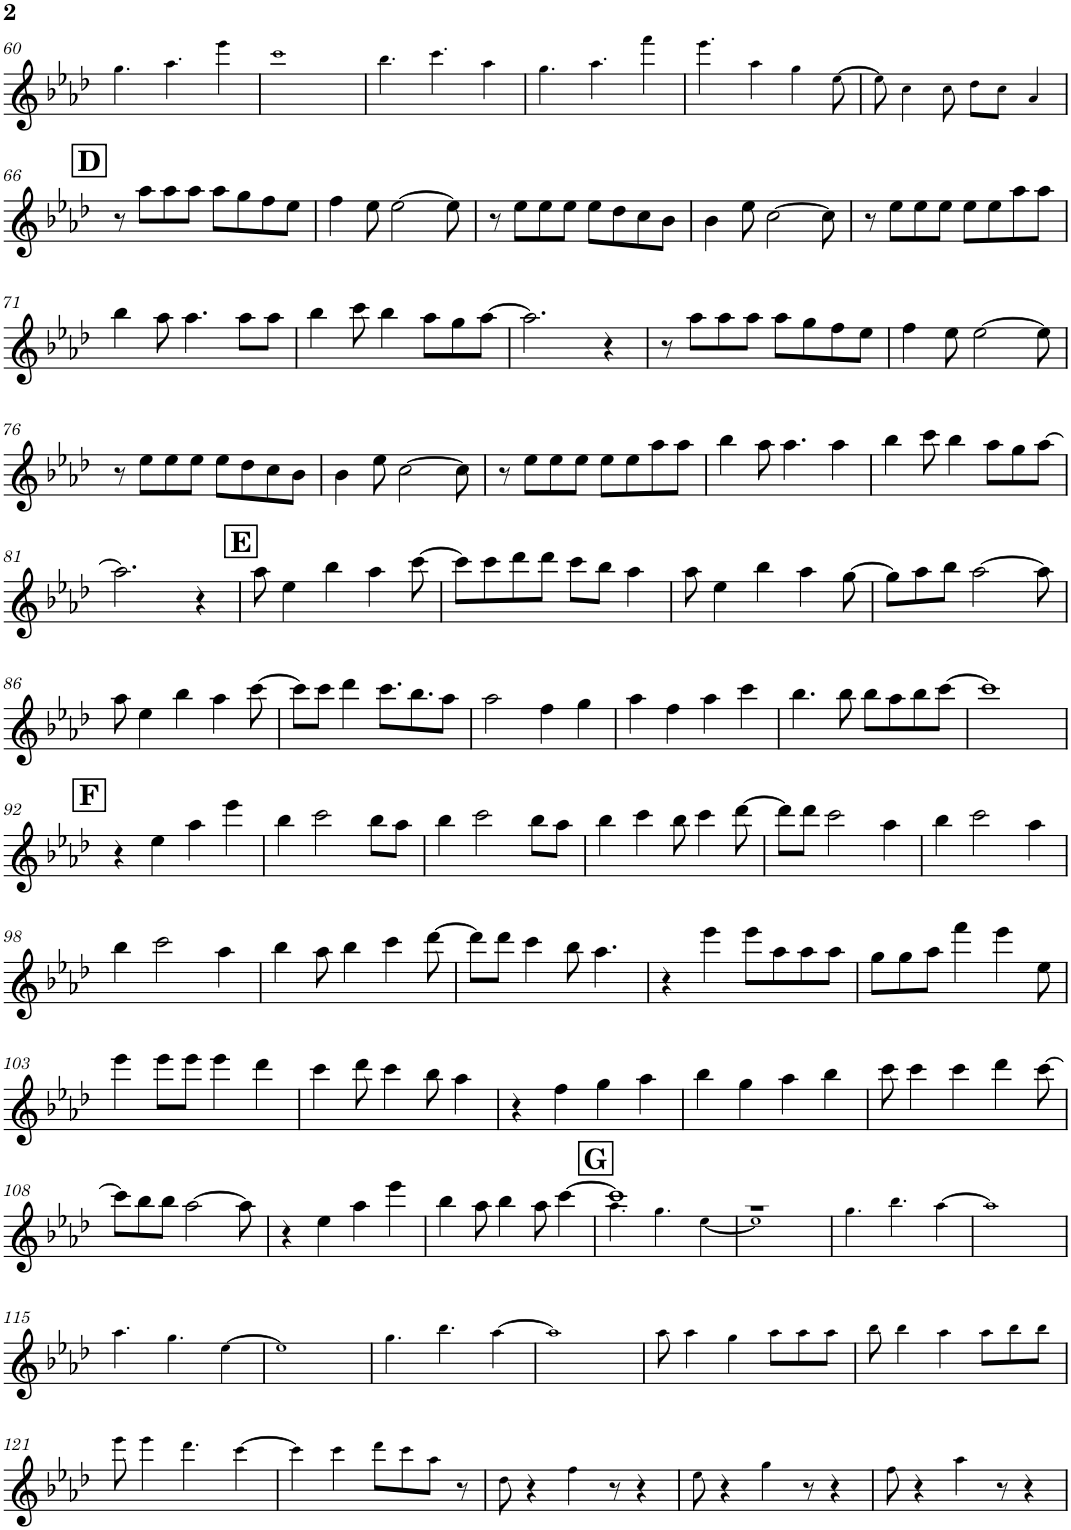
**kern
*part1
*staff1
*I"Piano
*I'Pno.
!!LO:PB:g=z
*clefG2
*k[b-e-a-d-]
*M4/4
=60
4.gg!\
4.aa-!\
4eee-!\
=61
1ccc!
=62
4.bb-!\
4.ccc!\
4aa-!\
=63
4.gg!\
4.aa-!\
4fff!\
=64
4.eee-!\
4aa-!\
4gg!\
[8ee-!\
=65
8ee-!\]
4cc!\
8cc!\
8dd-!\L
8cc!\J
4a-!/
!!LO:LB:g=z
!!LO:REH:place=s1:a:B:cj:fs=14:t=D
=66
8r
8aa-\L
8aa-\
8aa-\J
8aa-\L
8gg\
8ff\
8ee-\J
=67
4ff\
8ee-\
[2ee-\
8ee-\]
=68
8r
8ee-\L
8ee-\
8ee-\J
8ee-\L
8dd-\
8cc\
8b-\J
=69
4b-\
8ee-\
[2cc\
8cc\]
=70
8r
8ee-\L
8ee-\
8ee-\J
8ee-\L
8ee-\
8aa-\
8aa-\J
!!LO:LB:g=z
=71
4bb-\
8aa-\
4.aa-\
8aa-\L
8aa-\J
=72
4bb-\
8ccc\
4bb-\
8aa-\L
8gg\
[8aa-\J
=73
2.aa-\]
4r
=74
8r
8aa-\L
8aa-\
8aa-\J
8aa-\L
8gg\
8ff\
8ee-\J
=75
4ff\
8ee-\
[2ee-\
8ee-\]
!!LO:LB:g=z
=76
8r
8ee-\L
8ee-\
8ee-\J
8ee-\L
8dd-\
8cc\
8b-\J
=77
4b-\
8ee-\
[2cc\
8cc\]
=78
8r
8ee-\L
8ee-\
8ee-\J
8ee-\L
8ee-\
8aa-\
8aa-\J
=79
4bb-\
8aa-\
4.aa-\
4aa-\
=80
4bb-\
8ccc\
4bb-\
8aa-\L
8gg\
[8aa-\J
!!LO:LB:g=z
=81
2.aa-\]
4r
!!LO:REH:place=s1:a:B:cj:fs=14:t=E
=82
8aa-\
4ee-\
4bb-\
4aa-\
[8ccc\
=83
8ccc\L]
8ccc\
8ddd-\
8ddd-\J
8ccc\L
8bb-\J
4aa-\
=84
8aa-\
4ee-\
4bb-\
4aa-\
[8gg\
=85
8gg\L]
8aa-\
8bb-\J
[2aa-\
8aa-\]
!!LO:LB:g=z
=86
8aa-\
4ee-\
4bb-\
4aa-\
[8ccc\
=87
8ccc\L]
8ccc\J
4ddd-\
8.ccc\L
8.bb-\
8aa-\J
=88
2aa-\
4ff\
4gg\
=89
4aa-\
4ff\
4aa-\
4ccc\
=90
4.bb-\
8bb-\
8bb-\L
8aa-\
8bb-\
[8ccc\J
=91
1ccc]
!!LO:LB:g=z
!!LO:REH:place=s1:a:B:cj:fs=14:t=F
=92
4r
4ee-\
4aa-\
4eee-\
=93
4bb-\
2ccc\
8bb-\L
8aa-\J
=94
4bb-\
2ccc\
8bb-\L
8aa-\J
=95
4bb-\
4ccc\
8bb-\
4ccc\
[8ddd-\
=96
8ddd-\L]
8ddd-\J
2ccc\
4aa-\
=97
4bb-\
2ccc\
4aa-\
!!LO:LB:g=z
=98
4bb-\
2ccc\
4aa-\
=99
4bb-\
8aa-\
4bb-\
4ccc\
[8ddd-\
=100
8ddd-\L]
8ddd-\J
4ccc\
8bb-\
4.aa-\
=101
4r
4eee-\
8eee-\L
8aa-\
8aa-\
8aa-\J
=102
8gg\L
8gg\
8aa-\J
4fff\
4eee-\
8ee-\
!!LO:LB:g=z
=103
4eee-\
8eee-\L
8eee-\J
4eee-\
4ddd-\
=104
4ccc\
8ddd-\
4ccc\
8bb-\
4aa-\
=105
4r
4ff\
4gg\
4aa-\
=106
4bb-\
4gg\
4aa-\
4bb-\
=107
8ccc\
4ccc\
4ccc\
4ddd-\
[8ccc\
!!LO:LB:g=z
=108
8ccc\L]
8bb-\
8bb-\J
[2aa-\
8aa-\]
=109
4r
4ee-\
4aa-\
4eee-\
=110
4bb-\
8aa-\
4bb-\
8aa-\
[4ccc\
!!LO:REH:place=s1:a:B:cj:fs=14:t=G
=111
*^
1ccc]	4.aa-!\
.	4.gg!\
.	[4ee-!\
=112	=112
1r	1ee-!]
*v	*v
=113
4.gg!\
4.bb-!\
[4aa-!\
=114
1aa-!]
!!LO:LB:g=z
=115
4.aa-!\
4.gg!\
[4ee-!\
=116
1ee-!]
=117
4.gg!\
4.bb-!\
[4aa-!\
=118
1aa-!]
=119
8aa-!\
4aa-!\
4gg!\
8aa-!\L
8aa-!\
8aa-!\J
=120
8bb-!\
4bb-!\
4aa-!\
8aa-!\L
8bb-!\
8bb-!\J
!!LO:LB:g=z
=121
8eee-!\
4eee-!\
4.ddd-!\
[4ccc!\
=122
4ccc!\]
4ccc!\
8ddd-!\L
8ccc!\
8aa-!\J
8r
=123
8dd-!\
4r
4ff!\
8r
4r
=124
8ee-!\
4r
4gg!\
8r
4r
=125
8ff!\
4r
4aa-!\
8r
4r
=
*-
